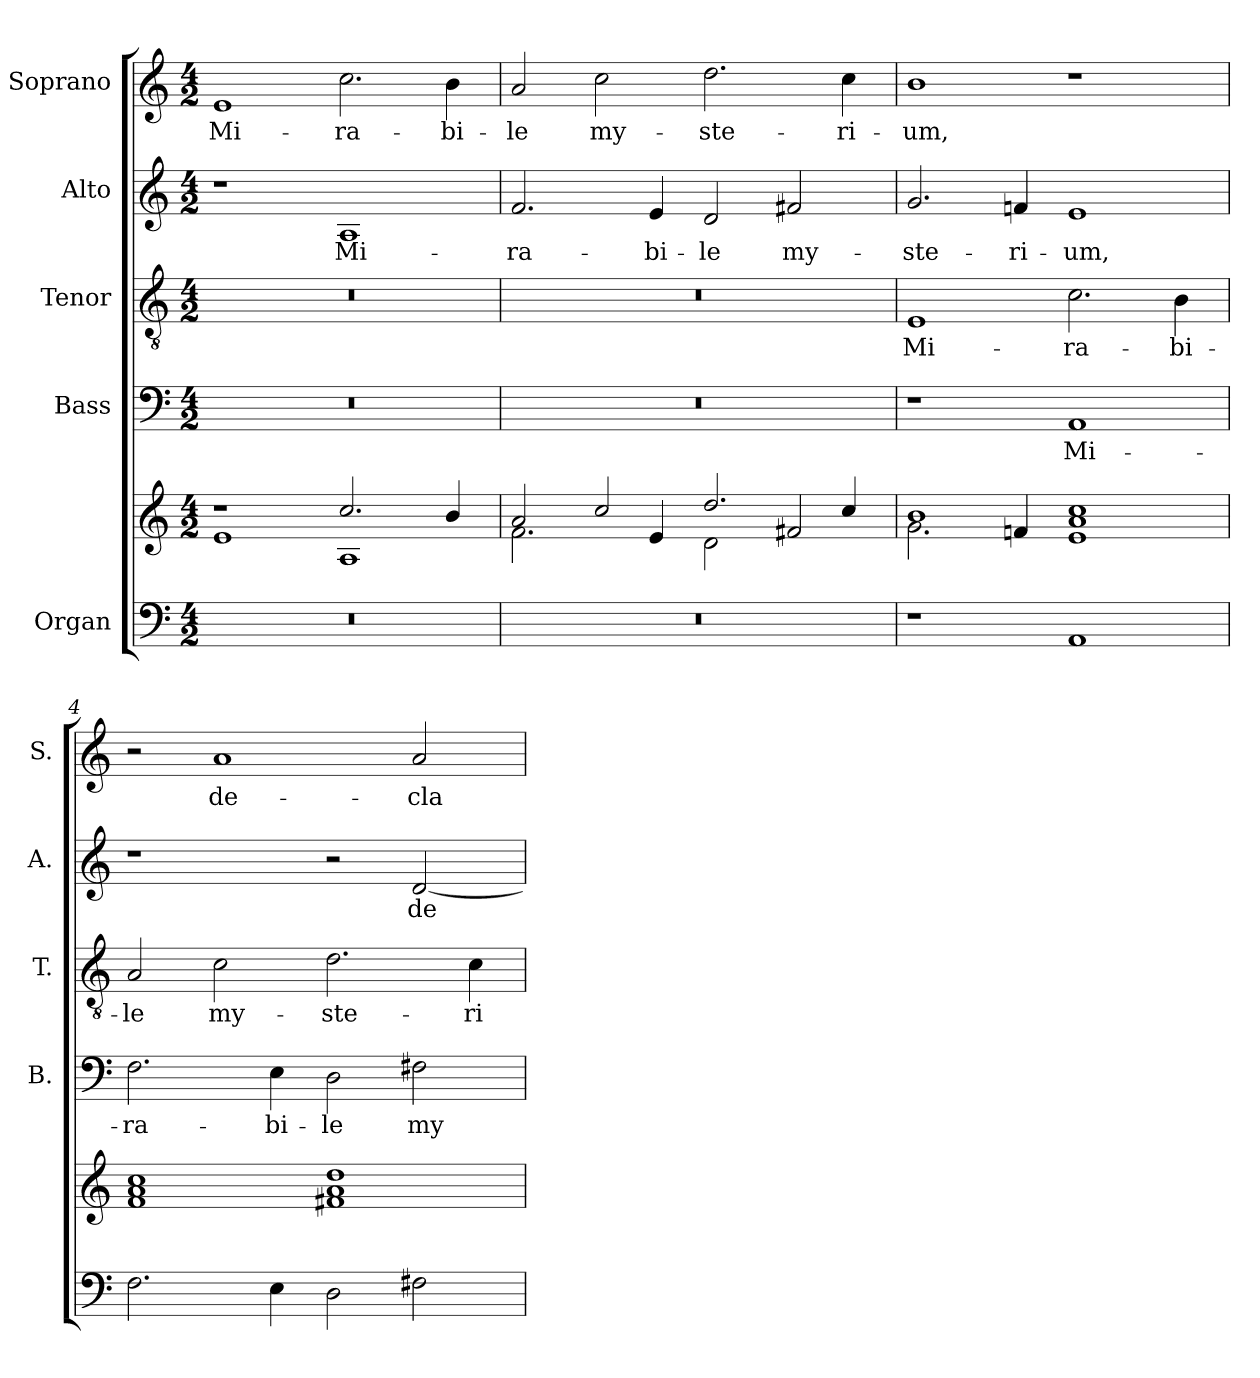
**kern	**kern	**kern	**text	**kern	**text	**kern	**text	**kern	**text
*part5	*part5	*part4	*part4	*part3	*part3	*part2	*part2	*part1	*part1
*staff6	*staff5	*staff4	*staff4	*staff3	*staff3	*staff2	*staff2	*staff1	*staff1
*I"Organ	*	*I"Bass	*	*I"Tenor	*	*I"Alto	*	*I"Soprano	*
*	*	*I'B.	*	*I'T.	*	*I'A.	*	*I'S.	*
!!LO:PB:g=z
*clefF4	*clefG2	*clefF4	*	*clefGv2	*	*clefG2	*	*clefG2	*
*	*	*	*	*ITrd7c12	*	*	*	*	*
*k[]	*k[]	*k[]	*	*k[]	*	*k[]	*	*k[]	*
*C:	*C:	*C:	*	*C:	*	*C:	*	*C:	*
*M4/2	*M4/2	*M4/2	*	*M4/2	*	*M4/2	*	*M4/2	*
*MM152	*MM152	*MM152	*	*MM152	*	*MM152	*	*MM152	*
=1	=1	=1	=1	=1	=1	=1	=1	=1	=1
!LO:N:vis=1	!	!LO:N:vis=1	!	!LO:N:vis=1	!	!	!	!	!
*	*^	*	*	*	*	*	*	*	*
!	!	!	!	!	!	!	!	!	!	!LO:LY:b:color=#000000
0r	1r	1ei	0r	.	0r	.	1r	.	1ei	Mi-
!	!	!	!	!	!	!	!	!LO:LY:b:color=#000000	!	!
!	!	!	!	!	!	!	!	!	!	!LO:LY:b:color=#000000
.	2.cci/	1Ai	.	.	.	.	1Ai	Mi-	2.cci\	-ra-
!	!	!	!	!	!	!	!	!	!	!LO:LY:b:color=#000000
.	4bi/	.	.	.	.	.	.	.	4bi\	-bi-
=2	=2	=2	=2	=2	=2	=2	=2	=2	=2	=2
!LO:N:vis=1	!	!	!LO:N:vis=1	!	!LO:N:vis=1	!	!	!	!	!
!	!	!	!	!	!	!	!	!LO:LY:b:color=#000000	!	!
!	!	!	!	!	!	!	!	!	!	!LO:LY:b:color=#000000
0r	2ai/	2.fi\	0r	.	0r	.	2.fi/	-ra-	2ai/	-le
!	!	!	!	!	!	!	!	!	!	!LO:LY:b:color=#000000
.	2cci/	.	.	.	.	.	.	.	2cci\	my-
!	!	!	!	!	!	!	!	!LO:LY:b:color=#000000	!	!
.	.	4ei/	.	.	.	.	4ei/	-bi-	.	.
!	!	!	!	!	!	!	!	!LO:LY:b:color=#000000	!	!
!	!	!	!	!	!	!	!	!	!	!LO:LY:b:color=#000000
.	2.ddi/	2di\	.	.	.	.	2di/	-le	2.ddi\	-ste-
!	!	!	!	!	!	!	!	!LO:LY:b:color=#000000	!	!
.	.	2f#Xi/	.	.	.	.	2f#Xi/	my-	.	.
!	!	!	!	!	!	!	!	!	!	!LO:LY:b:color=#000000
.	4cci/	.	.	.	.	.	.	.	4cci\	-ri-
=3	=3	=3	=3	=3	=3	=3	=3	=3	=3	=3
!	!	!	!	!	!	!LO:LY:b:color=#000000	!	!	!	!
!	!	!	!	!	!	!	!	!LO:LY:b:color=#000000	!	!
!	!	!	!	!	!	!	!	!	!	!LO:LY:b:color=#000000
1r	1bi	2.gi\	1r	.	1EEi	Mi-	2.gi/	-ste-	1bi	-um,
!	!	!	!	!	!	!	!	!LO:LY:b:color=#000000	!	!
.	.	4fni/	.	.	.	.	4fni/	-ri-	.	.
!	!	!	!	!LO:LY:b:color=#000000	!	!	!	!	!	!
!	!	!	!	!	!	!LO:LY:b:color=#000000	!	!	!	!
!	!	!	!	!	!	!	!	!LO:LY:b:color=#000000	!	!
1AAi	1ai 1cci	1ei	1AAi	Mi-	2.Ci\	-ra-	1ei	-um,	1r	.
!	!	!	!	!	!	!LO:LY:b:color=#000000	!	!	!	!
.	.	.	.	.	4BBi\	-bi-	.	.	.	.
*	*v	*v	*	*	*	*	*	*	*	*
=4	=4	=4	=4	=4	=4	=4	=4	=4	=4
!	!	!	!LO:LY:b:color=#000000	!	!	!	!	!	!
!	!	!	!	!	!LO:LY:b:color=#000000	!	!	!	!
2.Fi\	1fi 1ai 1cci	2.Fi\	-ra-	2AAi/	-le	1r	.	2r	.
!	!	!	!	!	!LO:LY:b:color=#000000	!	!	!	!
!	!	!	!	!	!	!	!	!	!LO:LY:b:color=#000000
.	.	.	.	2Ci\	my-	.	.	1ai	de-
!	!	!	!LO:LY:b:color=#000000	!	!	!	!	!	!
4Ei\	.	4Ei\	-bi-	.	.	.	.	.	.
!	!	!	!LO:LY:b:color=#000000	!	!	!	!	!	!
!	!	!	!	!	!LO:LY:b:color=#000000	!	!	!	!
2Di\	1f#Xi 1ai 1ddi	2Di\	-le	2.Di\	-ste-	2r	.	.	.
!	!	!	!LO:LY:b:color=#000000	!	!	!	!	!	!
!	!	!	!	!	!	!	!LO:LY:b:color=#000000	!	!
!	!	!	!	!	!	!	!	!	!LO:LY:b:color=#000000
2F#Xi\	.	2F#Xi\	my-	.	.	[2di/	de-	2ai/	-cla-
!	!	!	!	!	!LO:LY:b:color=#000000	!	!	!	!
.	.	.	.	4Ci\	-ri-	.	.	.	.
=	=	=	=	=	=	=	=	=	=
*-	*-	*-	*-	*-	*-	*-	*-	*-	*-
